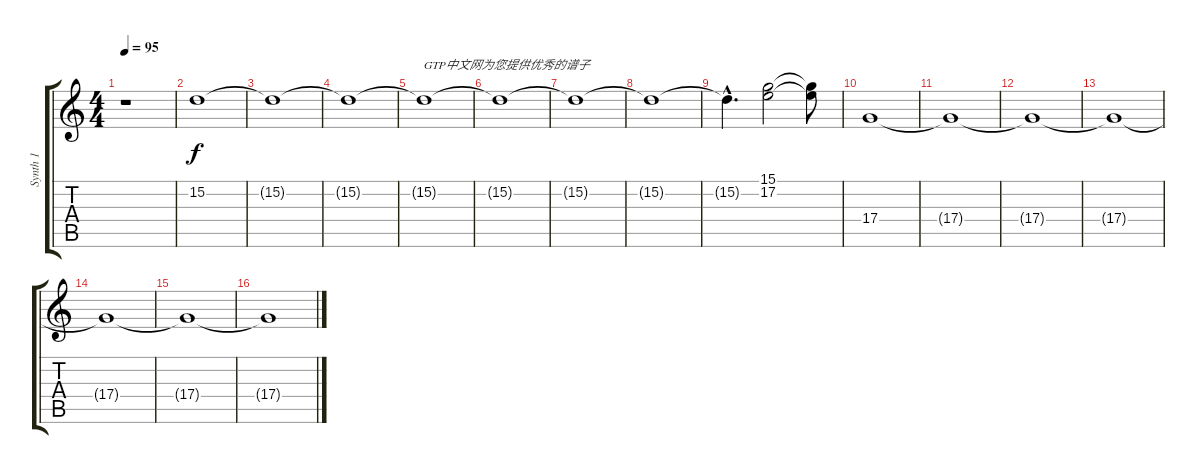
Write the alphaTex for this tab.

\track ("Synth 1" "Synth 1") {instrument pad3polysynth}
\staff {score tabs}
\tuning (E4 B3 G3 D3 A2 E2) {hide}
\ts (4 4)
\tempo 95
\clef g2
\ks c
r.1{dy f instrument pad3polysynth} |
15.2.1 |
15.2{t}.1 |
15.2{t}.1 |
15.2{t}.1{txt "GTP中文网为您提供优秀的谱子"} |
15.2{t}.1 |
15.2{t}.1 |
15.2{t}.1 |
15.2{hac t}.4{d} (15.1 17.2).2 (15.1{t} 17.2{t}).8 |
17.4.1 |
17.4{t}.1 |
17.4{t}.1 |
17.4{t}.1 |
17.4{t}.1 |
17.4{t}.1 |
17.4{t}.1
